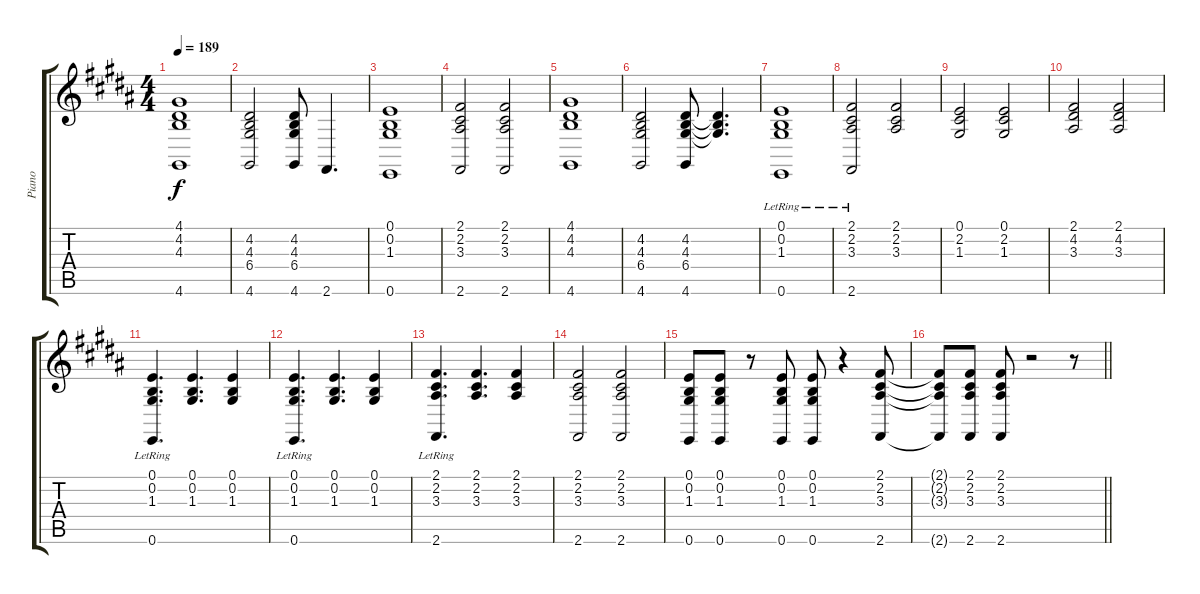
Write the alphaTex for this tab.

\track ("Piano" "Piano") {instrument acousticgrandpiano}
\staff {score tabs}
\tuning (E4 B3 G3 D3 A2 E2) {hide}
\ts (4 4)
\tempo 189
\clef g2
\ks b
(4.1 4.2 4.3 4.6).1{dy f} |
(4.2 4.3 6.4 4.6).2 (4.2 4.3 6.4 4.6).8 2.6.4{d} |
(0.1 0.2 1.3 0.6).1 |
(2.1 2.2 3.3 2.6).2 (2.1 2.2 3.3 2.6).2 |
(4.1 4.2 4.3 4.6).1 |
(4.2 4.3 6.4 4.6).2 (4.2 4.3 6.4 4.6).8 (4.2{t} 4.3{t} 6.4{t}).4{d} |
(0.1 0.2 1.3 0.6{lr}).1 |
(2.1 2.2 3.3 2.6{lr}).2 (2.1 2.2 3.3).2 |
(0.1 2.2 1.3).2 (0.1 2.2 1.3).2 |
(2.1 4.2 3.3).2 (2.1 4.2 3.3).2 |
(0.1 0.2 1.3 0.6{lr}).4{d} (0.1 0.2 1.3).4{d} (0.1 0.2 1.3).4 |
(0.1 0.2 1.3 0.6{lr}).4{d} (0.1 0.2 1.3).4{d} (0.1 0.2 1.3).4 |
(2.1 2.2 3.3 2.6{lr}).4{d} (2.1 2.2 3.3).4{d} (2.1 2.2 3.3).4 |
(2.1 2.2 3.3 2.6).2 (2.1 2.2 3.3 2.6).2 |
(0.1 0.2 1.3 0.6).8 (0.1 0.2 1.3 0.6).8 r.8 (0.1 0.2 1.3 0.6).8 (0.1 0.2 1.3 0.6).8 r.4 (2.1 2.2 3.3 2.6).8 |
\barLineRight lightlight
(2.1{t} 2.2{t} 3.3{t} 2.6{t}).8 (2.1 2.2 3.3 2.6).8 (2.1 2.2 3.3 2.6).8 r.2 r.8
